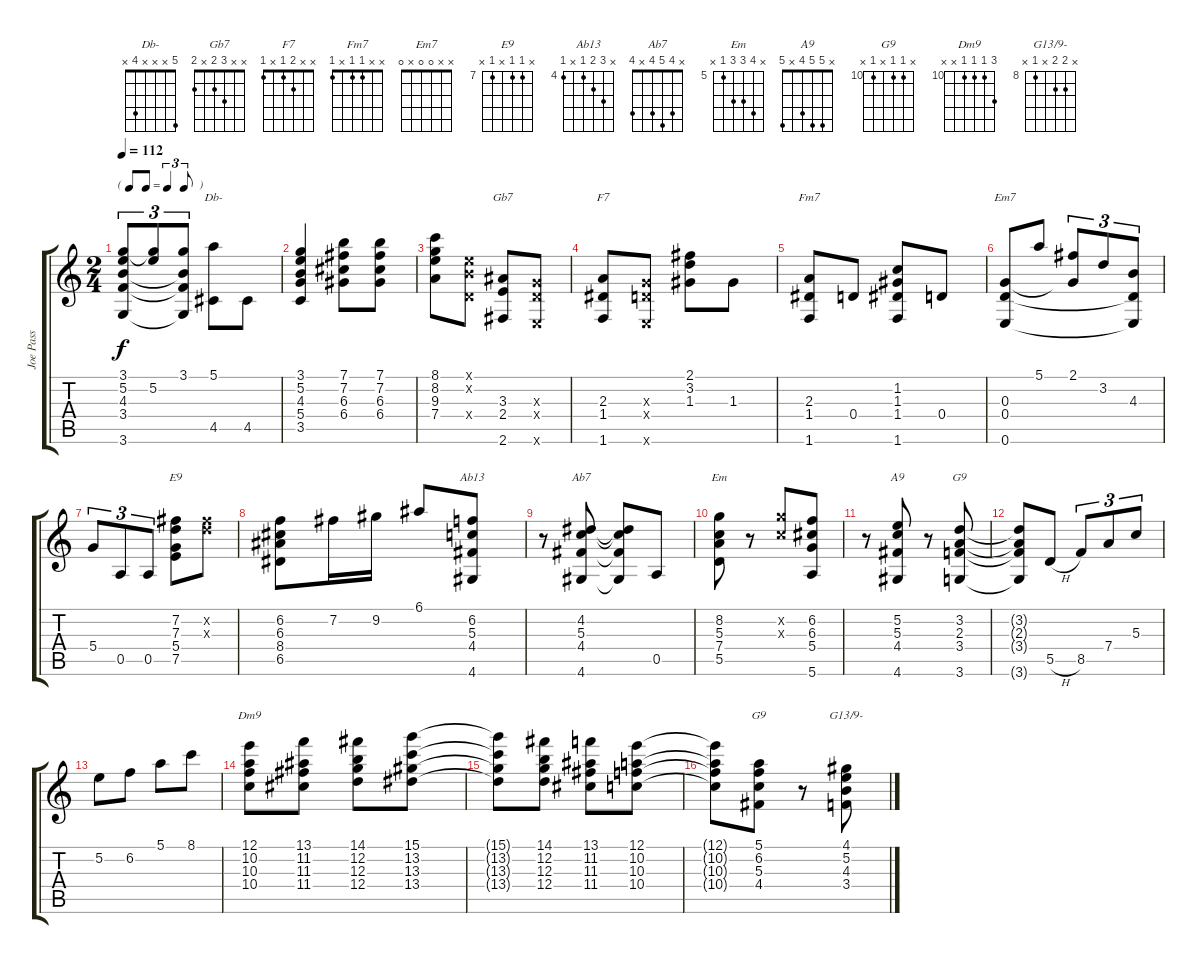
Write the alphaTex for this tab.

\track ("Joe Pass" "Joe Pass") {instrument acousticguitarnylon}
\staff {score tabs}
\tuning (E4 B3 G3 D3 A2 E2) {hide}
\chord ("Db-" 5 x x x 4 x)
\chord ("Gb7" x x 3 2 x 2)
\chord ("F7" x x 2 1 x 1)
\chord ("Fm7" x x 1 1 x 1)
\chord ("Em7" x x 0 0 x 0)
\chord ("E9" x 7 7 x 7 x) {firstfret 7}
\chord ("Ab13" x 6 5 4 x 4) {firstfret 4}
\chord ("Ab7" x 4 5 4 x 4)
\chord ("Em" x 8 7 7 5 x) {firstfret 5}
\chord ("A9" x 5 5 4 x 5)
\chord ("G9" x 3 2 3 x 3)
\chord ("Dm9" 12 10 10 10 x x) {firstfret 10}
\chord ("G9" x 10 10 x 10 x) {firstfret 10}
\chord ("G13/9-" x 9 9 x 8 x) {firstfret 8}
\ts (2 4)
\tf triplet8th
\tempo 112
\clef g2
\ks c
(3.1 5.2 4.3 3.4 3.6).8{tu (3 2) dy f} (3.1{t} 5.2).8{tu (3 2)} (3.1 4.3{t} 3.4{t} 3.6{t}).8{tu (3 2)} (5.1 4.5).8{ch "Db-"} 4.5.8 |
(3.1 5.2 4.3 5.4 3.5).4 (7.1 7.2 6.3 6.4).8 (7.1 7.2 6.3 6.4).8 |
(8.1 8.2 9.3 7.4).8 (0.1{x} 0.2{x} 0.4{x}).8 (3.3 2.4 2.6).8{ch "Gb7"} (0.3{x} 0.4{x} 0.6{x}).8 |
(2.3 1.4 1.6).8{ch "F7"} (0.3{x} 0.4{x} 0.6{x}).8 (2.1 3.2 1.3).8 1.3.8 |
(2.3 1.4 1.6).8{ch "Fm7"} 0.4.8 (1.2 1.3 1.4 1.6).8 0.4.8 |
(0.3 0.4 0.6).8{ch "Em7"} 5.1.8 (2.1 0.3{t}).8{tu (3 2)} 3.2.8{tu (3 2)} (4.3 0.4{t} 0.6{t}).8{tu (3 2)} |
5.4.8{tu (3 2)} 0.5.8{tu (3 2)} 0.5.8{tu (3 2)} (7.2 7.3 5.4 7.5).8{ch "E9"} (7.2{x} 7.3{x}).8 |
(6.2 6.3 8.4 6.5).8 7.2.16 9.2.16 6.1.8 (6.2 5.3 4.4 4.6).8{ch "Ab13"} |
r.8 (4.2 5.3 4.4 4.6).8{ch "Ab7"} (4.2{t} 5.3{t} 4.4{t} 4.6{t}).8 0.5.8 |
(8.2 5.3 7.4 5.5).8{ch "Em"} r.8 (8.2{x} 5.3{x}).8 (6.2 6.3 5.4 5.6).8 |
r.8 (5.2 5.3 4.4 4.6).8{ch "A9"} r.8 (3.2 2.3 3.4 3.6).8{ch "G9"} |
(3.2{t} 2.3{t} 3.4{t} 3.6{t}).8 5.5{h}.8 8.5.8{tu (3 2)} 7.4.8{tu (3 2)} 5.3.8{tu (3 2)} |
5.2.8 6.2.8 5.1.8 8.1.8 |
(12.1 10.2 10.3 10.4).8{ch "Dm9"} (13.1 11.2 11.3 11.4).8 (14.1 12.2 12.3 12.4).8 (15.1 13.2 13.3 13.4).8 |
(15.1{t} 13.2{t} 13.3{t} 13.4{t}).8 (14.1 12.2 12.3 12.4).8 (13.1 11.2 11.3 11.4).8 (12.1 10.2 10.3 10.4).8 |
(12.1{t} 10.2{t} 10.3{t} 10.4{t}).8 (5.1 6.2 5.3 4.4).8{ch "G9"} r.8 (4.1 5.2 4.3 3.4).8{ch "G13/9-"}
